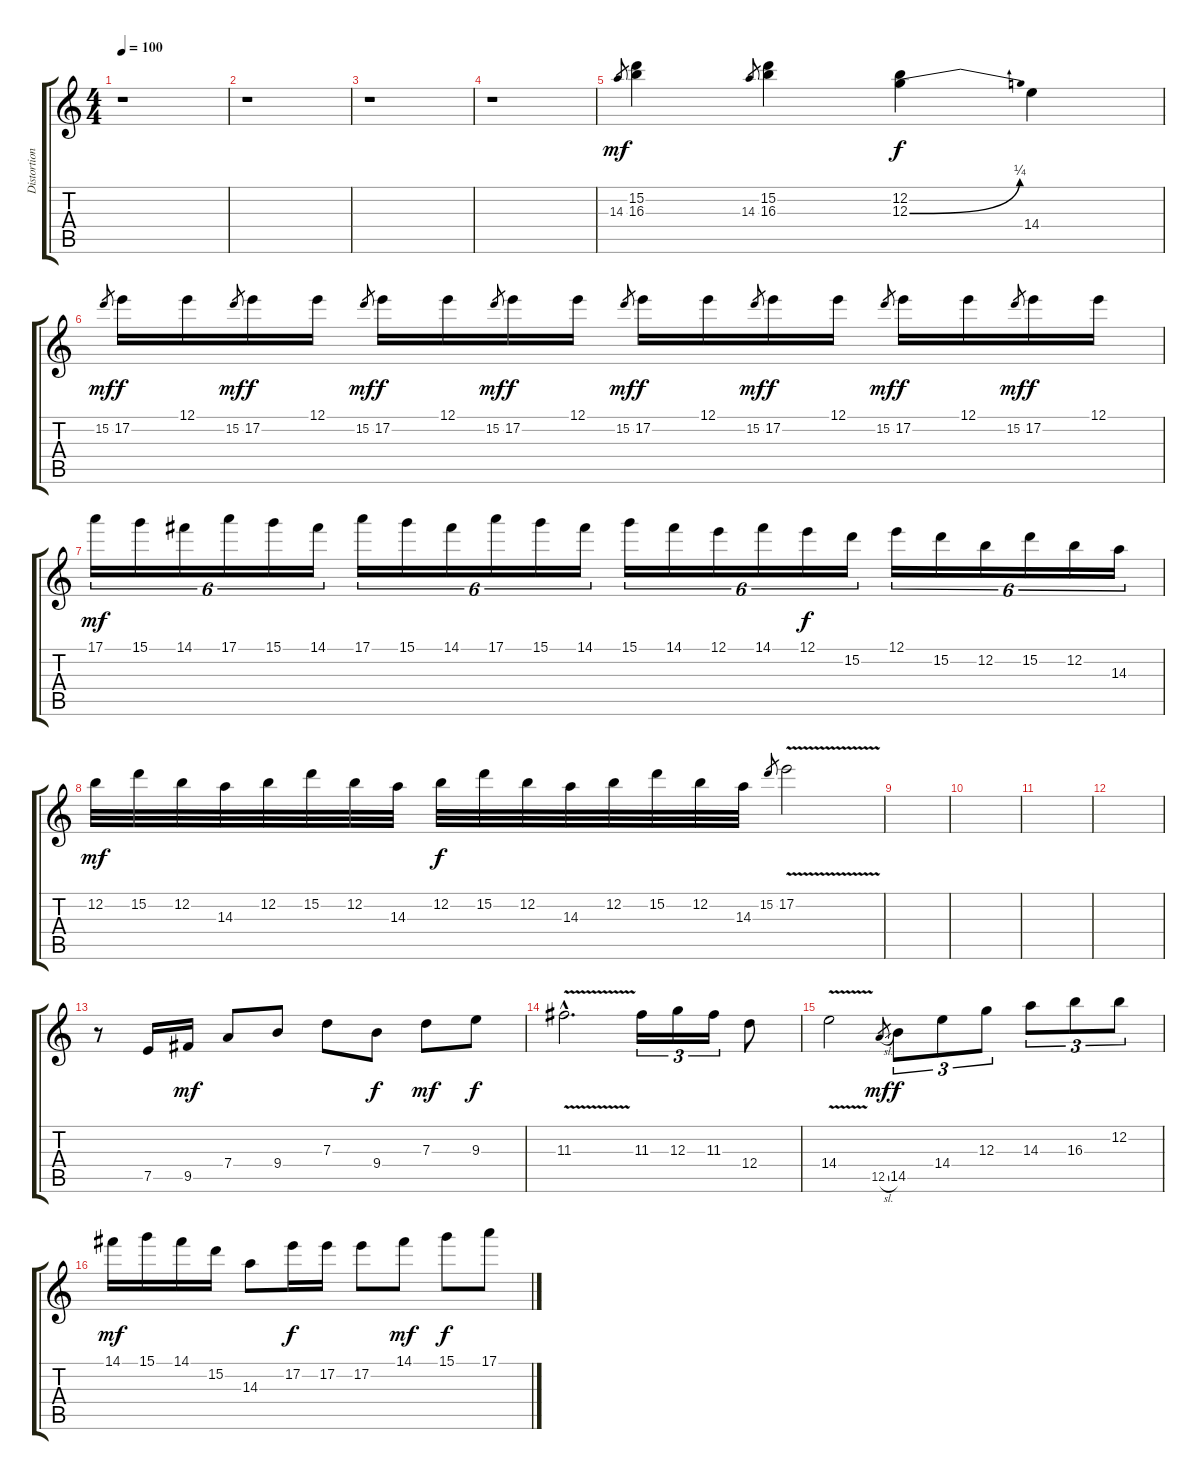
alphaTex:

\track ("Distortion Solo " "Distortion") {instrument distortionguitar}
\staff {score tabs}
\tuning (E4 B3 G3 D3 A2 E2) {hide}
\ts (4 4)
\tempo 100
\clef g2
\ks c
r.1{dy mf} |
r.1 |
r.1 |
r.1 |
14.3.8{gr} (15.2 16.3).4 14.3.8{gr} (15.2 16.3).4 (12.2 12.3{be (bend 0 0 60 1)}).4{dy f} 14.4.4 |
15.2.8{gr dy mf} 17.2.16{dy f} 12.1.16 15.2.8{gr dy mf} 17.2.16{dy f} 12.1.16 15.2.8{gr dy mf} 17.2.16{dy f} 12.1.16 15.2.8{gr dy mf} 17.2.16{dy f} 12.1.16 15.2.8{gr dy mf} 17.2.16{dy f} 12.1.16 15.2.8{gr dy mf} 17.2.16{dy f} 12.1.16 15.2.8{gr dy mf} 17.2.16{dy f} 12.1.16 15.2.8{gr dy mf} 17.2.16{dy f} 12.1.16 |
17.1.16{tu (6 4) dy mf} 15.1.16{tu (6 4)} 14.1.16{tu (6 4)} 17.1.16{tu (6 4)} 15.1.16{tu (6 4)} 14.1.16{tu (6 4)} 17.1.16{tu (6 4)} 15.1.16{tu (6 4)} 14.1.16{tu (6 4)} 17.1.16{tu (6 4)} 15.1.16{tu (6 4)} 14.1.16{tu (6 4)} 15.1.16{tu (6 4)} 14.1.16{tu (6 4)} 12.1.16{tu (6 4)} 14.1.16{tu (6 4)} 12.1.16{tu (6 4) dy f} 15.2.16{tu (6 4)} 12.1.16{tu (6 4)} 15.2.16{tu (6 4)} 12.2.16{tu (6 4)} 15.2.16{tu (6 4)} 12.2.16{tu (6 4)} 14.3.16{tu (6 4)} |
12.2.32{dy mf} 15.2.32 12.2.32 14.3.32 12.2.32 15.2.32 12.2.32 14.3.32 12.2.32{dy f} 15.2.32 12.2.32 14.3.32 12.2.32 15.2.32 12.2.32 14.3.32 15.2.8{gr} 17.2{v}.2 |
|
|
|
|
r.8 7.5.16 9.5.16{dy mf} 7.4.8 9.4.8 7.3.8 9.4.8{dy f} 7.3.8{dy mf} 9.3.8{dy f} |
11.3{v hac}.2{d} 11.3.16{tu (3 2)} 12.3.16{tu (3 2)} 11.3.16{tu (3 2)} 12.4.8 |
14.4{v}.2 12.5{sl}.8{gr dy mf} 14.5.8{tu (3 2) dy f} 14.4.8{tu (3 2)} 12.3.8{tu (3 2)} 14.3.8{tu (3 2)} 16.3.8{tu (3 2)} 12.2.8{tu (3 2)} |
14.1.16{dy mf} 15.1.16 14.1.16 15.2.16 14.3.8 17.2.16{dy f} 17.2.16 17.2.8 14.1.8{dy mf} 15.1.8{dy f} 17.1.8
